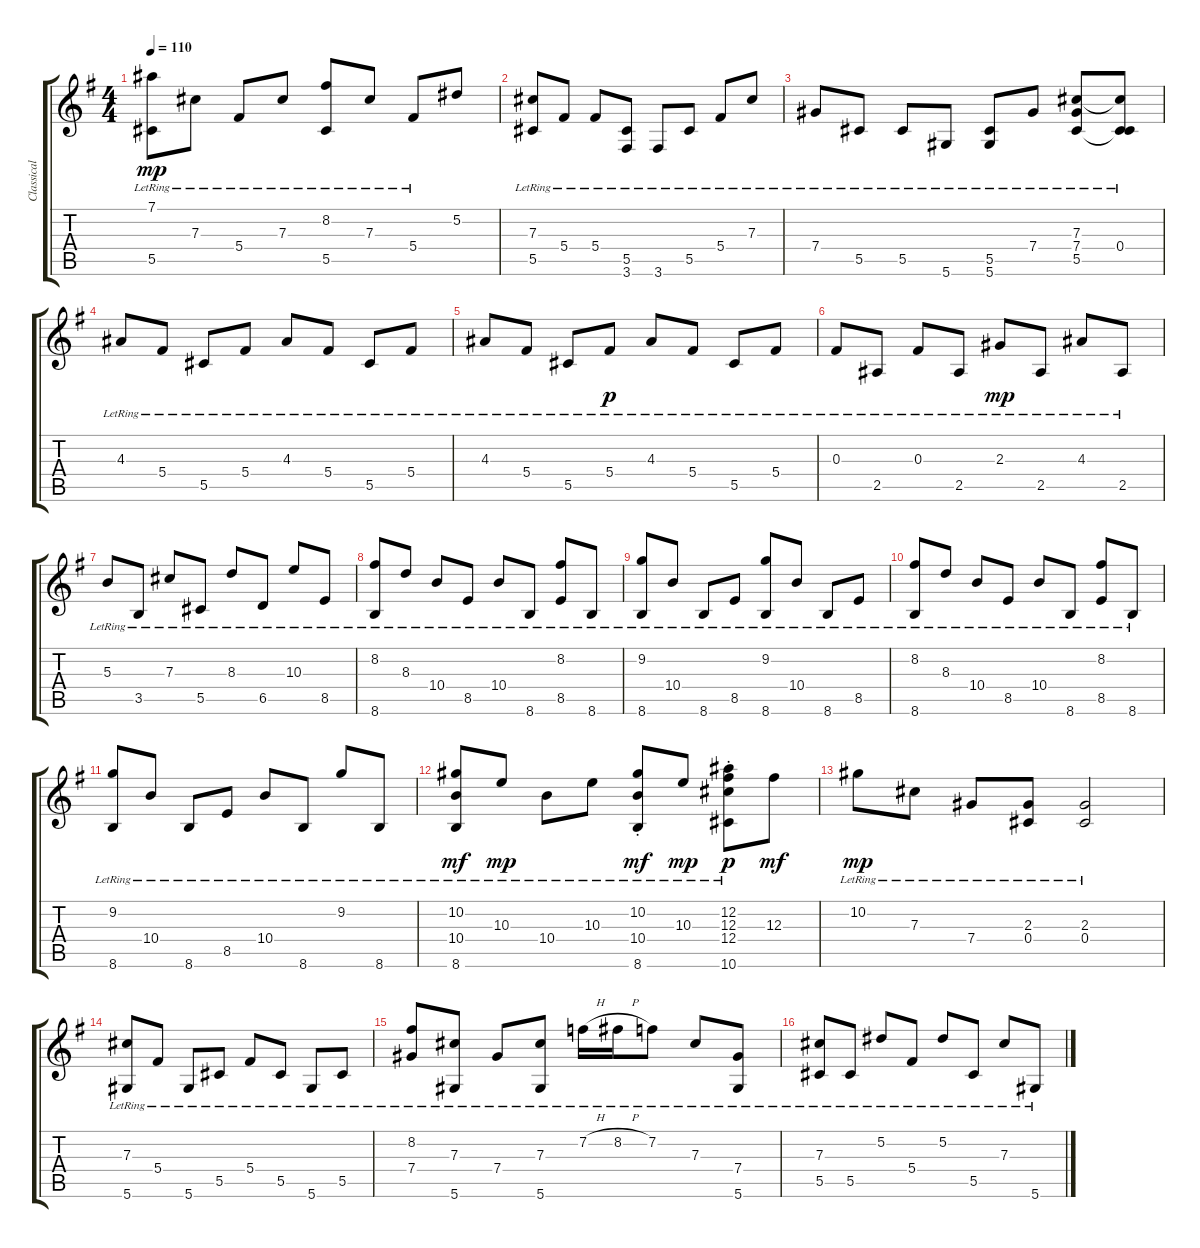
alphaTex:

\track ("Classical Guitar" "Classical ") {instrument acousticguitarnylon}
\staff {score tabs}
\tuning (Eb4 Bb3 Gb3 Db3 Ab2 Eb2) {hide}
\ts (4 4)
\tempo 110
\clef g2
\ks g
(7.1{lr} 5.5{lr}).8{dy mp} 7.3{lr}.8 5.4{lr}.8 7.3{lr}.8 (8.2{lr} 5.5{lr}).8 7.3{lr}.8 5.4{lr}.8 5.2.8 |
(7.3{lr} 5.5{lr}).8 5.4{lr}.8 5.4{lr}.8 (5.5{lr} 3.6{lr}).8 3.6{lr}.8 5.5{lr}.8 5.4{lr}.8 7.3{lr}.8 |
7.4{lr}.8 5.5{lr}.8 5.5{lr}.8 5.6{lr}.8 (5.5{lr} 5.6{lr}).8 7.4{lr}.8 (7.3{lr} 7.4{lr} 5.5{lr}).8 (7.3{t} 0.4{lr} 5.5{t}).8 |
4.3{lr}.8 5.4{lr}.8 5.5{lr}.8 5.4{lr}.8 4.3{lr}.8 5.4{lr}.8 5.5{lr}.8 5.4{lr}.8 |
4.3{lr}.8 5.4{lr}.8 5.5{lr}.8 5.4{lr}.8{dy p} 4.3{lr}.8 5.4{lr}.8 5.5{lr}.8 5.4{lr}.8 |
0.3{lr}.8 2.5{lr}.8 0.3{lr}.8 2.5{lr}.8 2.3{lr}.8{dy mp} 2.5{lr}.8 4.3{lr}.8 2.5{lr}.8 |
5.3{lr}.8 3.5{lr}.8 7.3{lr}.8 5.5{lr}.8 8.3{lr}.8 6.5{lr}.8 10.3{lr}.8 8.5{lr}.8 |
(8.2{lr} 8.6{lr}).8 8.3{lr}.8 10.4{lr}.8 8.5{lr}.8 10.4{lr}.8 8.6{lr}.8 (8.2{lr} 8.5{lr}).8 8.6{lr}.8 |
(9.2{lr} 8.6{lr}).8 10.4{lr}.8 8.6{lr}.8 8.5{lr}.8 (9.2{lr} 8.6{lr}).8 10.4{lr}.8 8.6{lr}.8 8.5{lr}.8 |
(8.2{lr} 8.6{lr}).8 8.3{lr}.8 10.4{lr}.8 8.5{lr}.8 10.4{lr}.8 8.6{lr}.8 (8.2{lr} 8.5{lr}).8 8.6{lr}.8 |
(9.2{lr} 8.6{lr}).8 10.4{lr}.8 8.6{lr}.8 8.5{lr}.8 10.4{lr}.8 8.6{lr}.8 9.2{lr}.8 8.6{lr}.8 |
(10.2{lr} 10.4{lr} 8.6{lr}).8{dy mf} 10.3{lr}.8{dy mp} 10.4{lr}.8 10.3{lr}.8 (10.2{st lr} 10.4{lr} 8.6{lr}).8{dy mf} 10.3{lr}.8{dy mp} (12.2 12.3{st lr} 12.4 10.6{lr}).8{dy p} 12.3.8{dy mf} |
10.2{lr}.8{dy mp} 7.3{lr}.8 7.4{lr}.8 (2.3{lr} 0.4{lr}).8 (2.3{lr} 0.4{lr}).2 |
(7.3{lr} 5.6{lr}).8 5.4{lr}.8 5.6{lr}.8 5.5{lr}.8 5.4{lr}.8 5.5{lr}.8 5.6{lr}.8 5.5{lr}.8 |
(8.2{lr} 7.4{lr}).8 (7.3{lr} 5.6{lr}).8 7.4{lr}.8 (7.3{lr} 5.6{lr}).8 7.2{h lr}.16 8.2{h lr}.16 7.2{lr}.8 7.3{lr}.8 (7.4{lr} 5.6{lr}).8 |
(7.3{lr} 5.5).8 5.5{lr}.8 5.2{lr}.8 5.4{lr}.8 5.2{lr}.8 5.5{lr}.8 7.3{lr}.8 5.6{lr}.8
